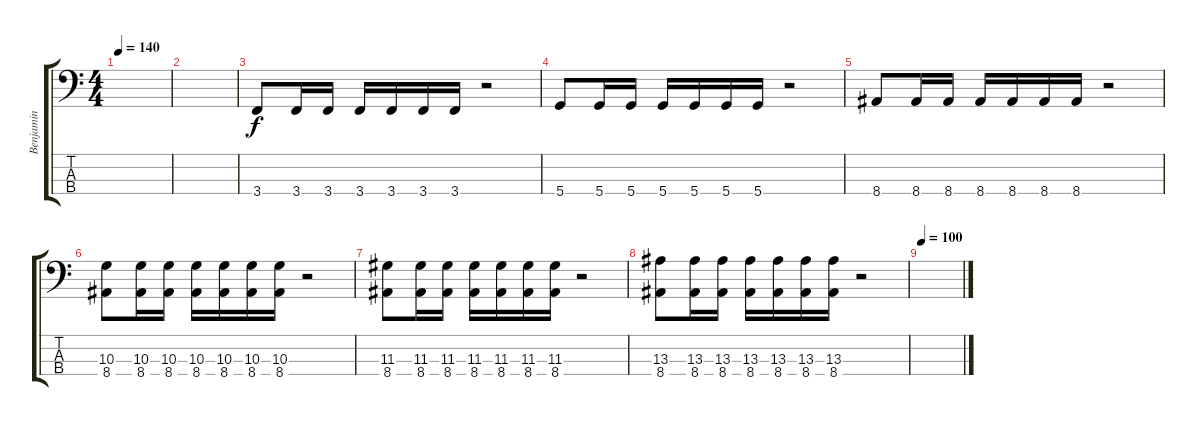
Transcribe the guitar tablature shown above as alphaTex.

\track ("Benjamin" "Benjamin") {instrument electricbassfinger}
\staff {score tabs}
\tuning (G2 D2 A1 D1) {hide}
\ts (4 4)
\tempo 140
\clef f4
\ks c
|
|
3.4.8 3.4.16 3.4.16 3.4.16 3.4.16 3.4.16 3.4.16 r.2 |
5.4.8 5.4.16 5.4.16 5.4.16 5.4.16 5.4.16 5.4.16 r.2 |
8.4.8 8.4.16 8.4.16 8.4.16 8.4.16 8.4.16 8.4.16 r.2 |
(10.3 8.4).8 (10.3 8.4).16 (10.3 8.4).16 (10.3 8.4).16 (10.3 8.4).16 (10.3 8.4).16 (10.3 8.4).16 r.2 |
(11.3 8.4).8 (11.3 8.4).16 (11.3 8.4).16 (11.3 8.4).16 (11.3 8.4).16 (11.3 8.4).16 (11.3 8.4).16 r.2 |
(13.3 8.4).8 (13.3 8.4).16 (13.3 8.4).16 (13.3 8.4).16 (13.3 8.4).16 (13.3 8.4).16 (13.3 8.4).16 r.2 |
\tempo 100
